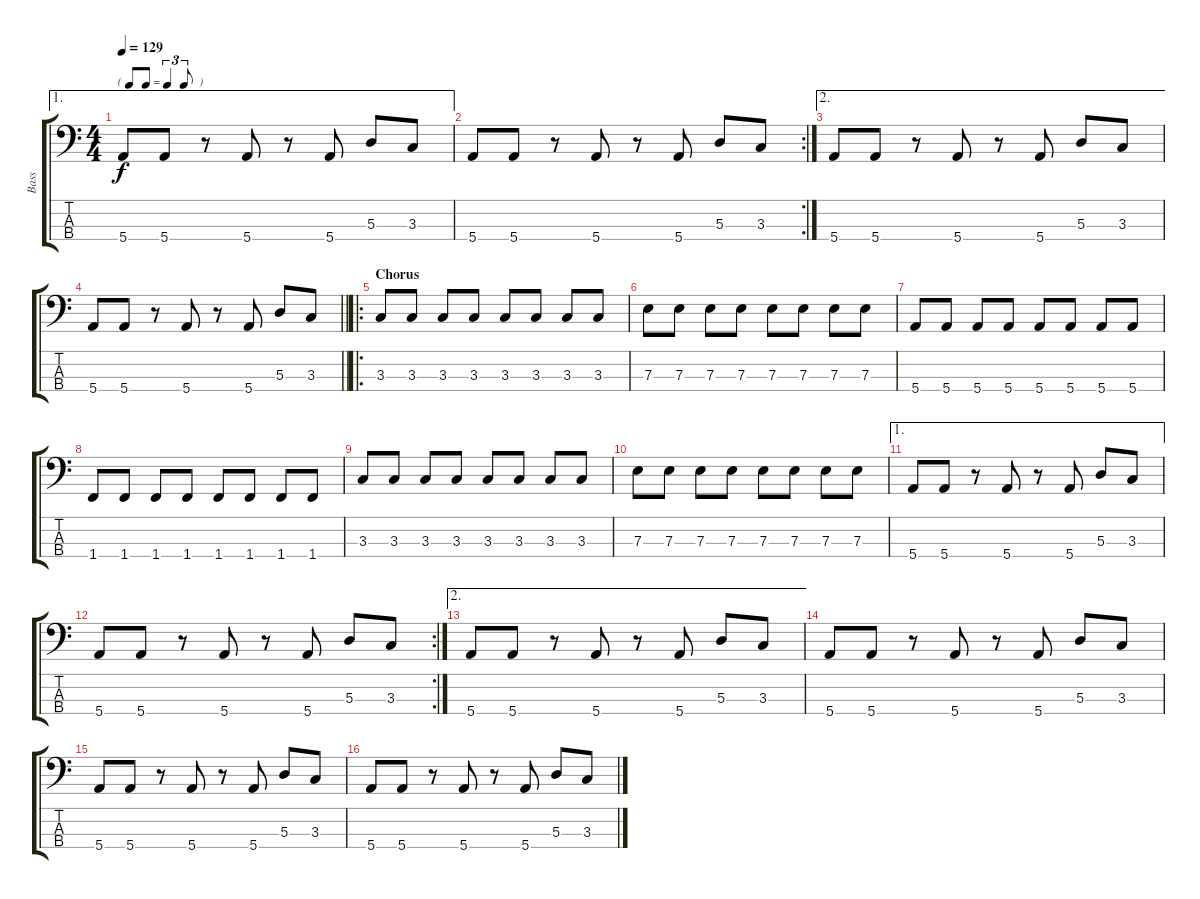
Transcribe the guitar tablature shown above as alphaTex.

\track ("Bass" "Bass") {instrument electricbasspick}
\staff {score tabs}
\tuning (G2 D2 A1 E1) {hide}
\ae 1
\ts (4 4)
\tf triplet8th
\tempo 129
\clef f4
\ks c
5.4.8{dy f} 5.4.8 r.8 5.4.8 r.8 5.4.8 5.3.8 3.3.8 |
\rc 2
5.4.8 5.4.8 r.8 5.4.8 r.8 5.4.8 5.3.8 3.3.8 |
\ae 2
5.4.8 5.4.8 r.8 5.4.8 r.8 5.4.8 5.3.8 3.3.8 |
\barLineRight lightlight
5.4.8 5.4.8 r.8 5.4.8 r.8 5.4.8 5.3.8 3.3.8 |
\ro
\section ("" "Chorus")
3.3.8 3.3.8 3.3.8 3.3.8 3.3.8 3.3.8 3.3.8 3.3.8 |
7.3.8 7.3.8 7.3.8 7.3.8 7.3.8 7.3.8 7.3.8 7.3.8 |
5.4.8 5.4.8 5.4.8 5.4.8 5.4.8 5.4.8 5.4.8 5.4.8 |
1.4.8 1.4.8 1.4.8 1.4.8 1.4.8 1.4.8 1.4.8 1.4.8 |
3.3.8 3.3.8 3.3.8 3.3.8 3.3.8 3.3.8 3.3.8 3.3.8 |
7.3.8 7.3.8 7.3.8 7.3.8 7.3.8 7.3.8 7.3.8 7.3.8 |
\ae 1
5.4.8 5.4.8 r.8 5.4.8 r.8 5.4.8 5.3.8 3.3.8 |
\rc 2
5.4.8 5.4.8 r.8 5.4.8 r.8 5.4.8 5.3.8 3.3.8 |
\ae 2
5.4.8 5.4.8 r.8 5.4.8 r.8 5.4.8 5.3.8 3.3.8 |
5.4.8 5.4.8 r.8 5.4.8 r.8 5.4.8 5.3.8 3.3.8 |
5.4.8 5.4.8 r.8 5.4.8 r.8 5.4.8 5.3.8 3.3.8 |
5.4.8 5.4.8 r.8 5.4.8 r.8 5.4.8 5.3.8 3.3.8
